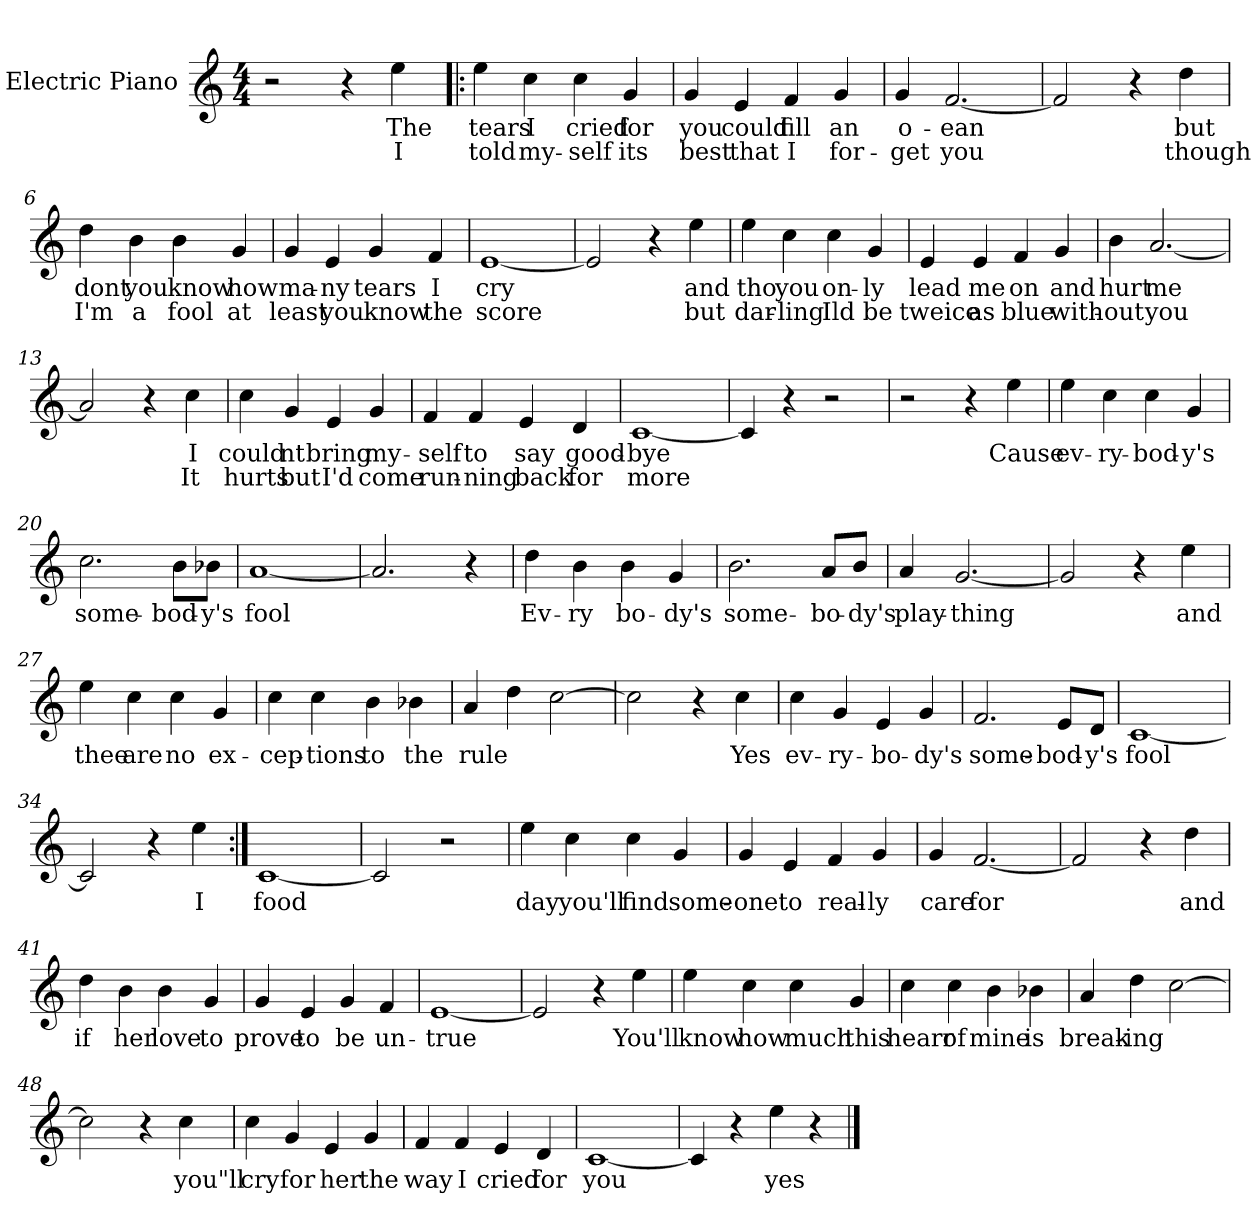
**kern	**text	**text
*part1	*part1	*part1
*staff1	*staff1	*staff1
*I"Electric Piano	*	*
*I'E.Pno	*	*
*clefG2	*	*
*k[]	*	*
*C:	*	*
*M4/4	*	*
=1	=1	=1
2r	.	.
4r	.	.
4ee\	The	I
=2!|:	=2!|:	=2!|:
4ee\	tears	told
4cc\	I	my-
4cc\	cried	-self
4g/	for	its
=3	=3	=3
4g/	you	best
4e/	could	that
4f/	fill	I
4g/	an	for-
=4	=4	=4
4g/	o-	-get
[2.f/	-ean	you
=5	=5	=5
2f/]	.	.
4r	.	.
4dd\	but	though
!!LO:LB:g=z
=6	=6	=6
4dd\	dont	I'm
4b\	you	a
4b\	know	fool
4g/	how	at
=7	=7	=7
4g/	ma-	least
4e/	-ny	you
4g/	tears	know
4f/	I	the
=8	=8	=8
[1e	cry	score
=9	=9	=9
2e/]	.	.
4r	.	.
4ee\	and	but
=10	=10	=10
4ee\	tho	dar-
4cc\	you	-ling
4cc\	on-	Ild
4g/	-ly	be
=11	=11	=11
4e/	lead	tweice
4e/	me	as
4f/	on	blue
4g/	and	with-
=12	=12	=12
4b\	hurt	-out
[2.a/	me	you
=13	=13	=13
2a/]	.	.
4r	.	.
4cc\	I	It
!!LO:LB:g=z
=14	=14	=14
4cc\	could	hurts
4g/	nt	but
4e/	bring	I'd
4g/	my-	come
=15	=15	=15
4f/	-self	run-
4f/	to	-ning
4e/	say	back
4d/	good-	for
=16	=16	=16
[1c	-bye	more
=17	=17	=17
4c/]	.	.
4r	.	.
2r	.	.
=18	=18	=18
2r	.	.
4r	.	.
4ee\	Cause	.
=19	=19	=19
4ee\	ev-	.
4cc\	-ry-	.
4cc\	bod-	.
4g/	-y's	.
=20	=20	=20
2.cc\	some-	.
8b\L	-bod-	.
8b-X\J	-y's	.
=21	=21	=21
[1a	fool	.
=22	=22	=22
2.a/]	.	.
4r	.	.
!!LO:LB:g=z
=23	=23	=23
4dd\	Ev-	.
4b\	-ry	.
4b\	bo-	.
4g/	-dy's	.
=24	=24	=24
2.b\	some-	.
8a/L	bo-	.
8b/J	dy's	.
=25	=25	=25
4a/	play-	.
[2.g/	-thing	.
=26	=26	=26
2g/]	.	.
4r	.	.
4ee\	and	.
=27	=27	=27
4ee\	thee	.
4cc\	are	.
4cc\	no	.
4g/	ex-	.
=28	=28	=28
4cc\	-cep-	.
4cc\	-tions	.
4b\	to	.
4b-X\	the	.
=29	=29	=29
4a/	rule	.
4dd\	.	.
[2cc\	.	.
=30	=30	=30
2cc\]	.	.
4r	.	.
4cc\	Yes	.
!!LO:LB:g=z
=31	=31	=31
4cc\	ev-	.
4g/	-ry-	.
4e/	-bo-	.
4g/	-dy's	.
=32	=32	=32
2.f/	some-	.
8e/L	-bod-	.
8d/J	-y's	.
=33	=33	=33
[1c	fool	.
=34	=34	=34
2c/]	.	.
4r	.	.
4ee\	I	.
!!LO:LB:g=z
=35:|!	=35:|!	=35:|!
[1c	food	.
=36	=36	=36
2c/]	.	.
2r	.	.
=37	=37	=37
4ee\	day	.
4cc\	you'll	.
4cc\	find	.
4g/	some-	.
=38	=38	=38
4g/	-one	.
4e/	to	.
4f/	real-	.
4g/	-ly	.
=39	=39	=39
4g/	care	.
[2.f/	for	.
=40	=40	=40
2f/]	.	.
4r	.	.
4dd\	and	.
!!LO:LB:g=z
=41	=41	=41
4dd\	if	.
4b\	her	.
4b\	love	.
4g/	to	.
=42	=42	=42
4g/	prove	.
4e/	to	.
4g/	be	.
4f/	un-	.
=43	=43	=43
[1e	-true	.
=44	=44	=44
2e/]	.	.
4r	.	.
4ee\	You'll	.
=45	=45	=45
4ee\	know	.
4cc\	how	.
4cc\	much	.
4g/	this	.
=46	=46	=46
4cc\	hearr	.
4cc\	of	.
4b\	mine	.
4b-X\	is	.
=47	=47	=47
4a/	break-	.
4dd\	-ing	.
[2cc\	.	.
=48	=48	=48
2cc\]	.	.
4r	.	.
4cc\	you"ll	.
!!LO:LB:g=z
=49	=49	=49
4cc\	cry	.
4g/	for	.
4e/	her	.
4g/	the	.
=50	=50	=50
4f/	way	.
4f/	I	.
4e/	cried	.
4d/	for	.
=51	=51	=51
[1c	you	.
=52	=52	=52
4c/]	.	.
4r	.	.
4ee\	yes	.
4r	.	.
==	==	==
*-	*-	*-
